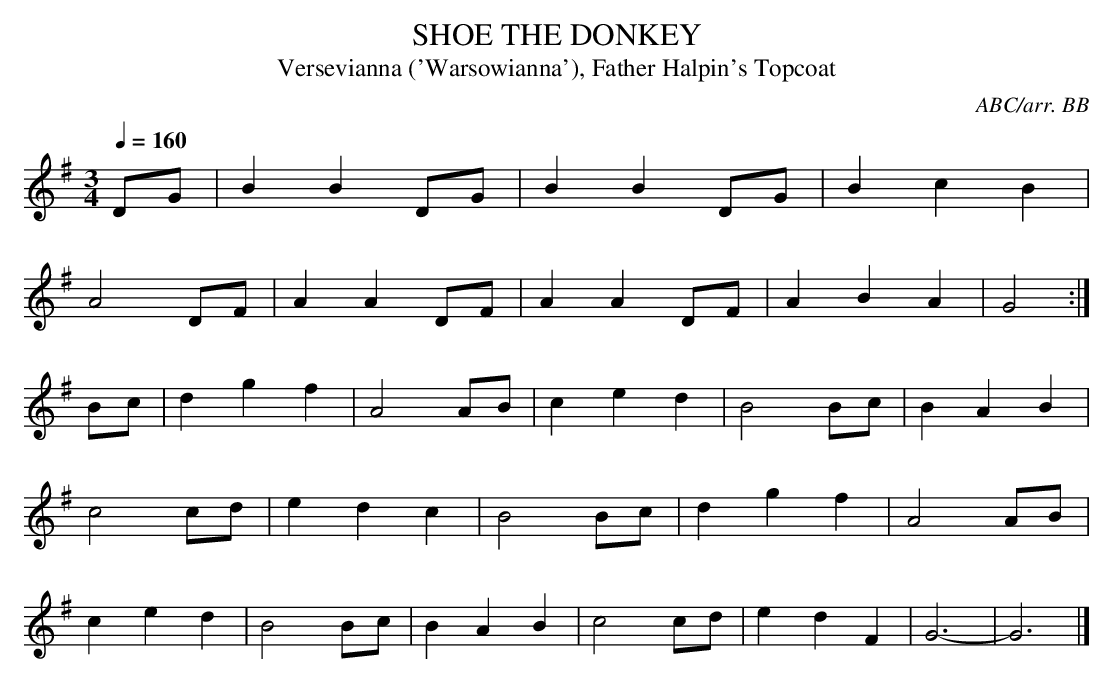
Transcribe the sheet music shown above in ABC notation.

X:1
T:SHOE THE DONKEY
T:Versevianna ('Warsowianna'), Father Halpin's Topcoat
C:ABC/arr. BB
M:3/4
L:1/4
Q:1/4=160
K:G
D/G/|BB D/G/|BB D/G/|BcB|
A2 D/F/|AA D/F/|AA D/F/|ABA|G2 :|
B/c/|dgf|A2 A/B/|ced|B2 B/c/|BAB|
c2 c/d/|edc|B2B/c/|dgf|A2 A/B/|
ced|B2 B/c/|BAB|c2 c/d/|edF|G3-|G3|]
